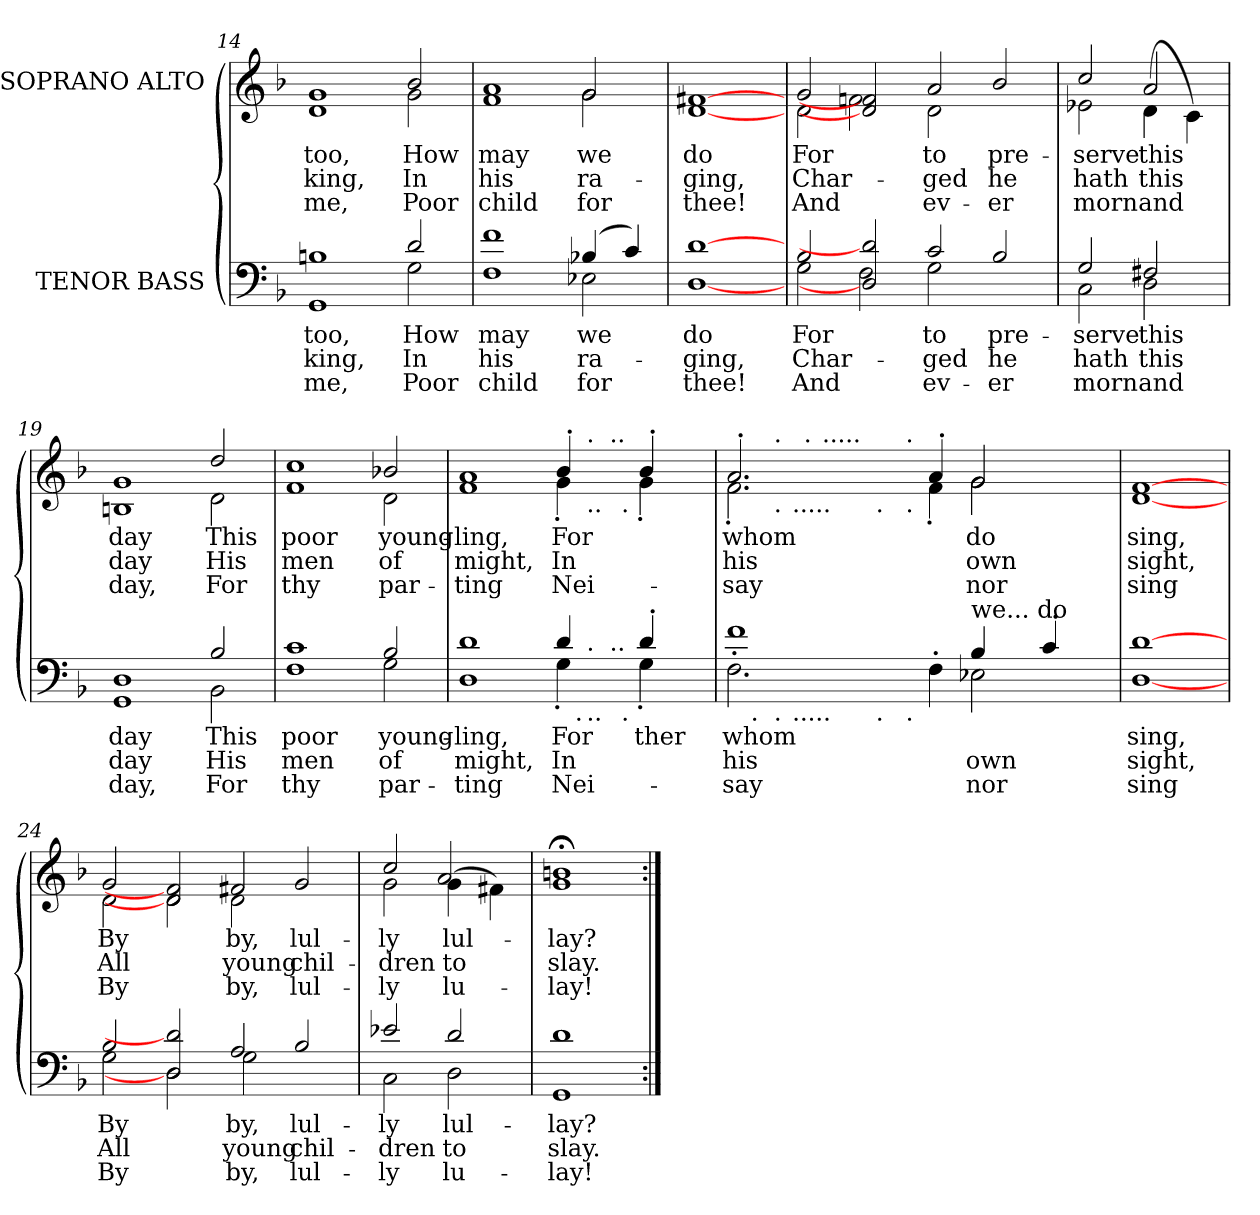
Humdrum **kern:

**kern	**text	**text	**text	**kern	**text	**text	**text
*part2	*part2	*part2	*part2	*part1	*part1	*part1	*part1
*staff2	*staff2	*staff2	*staff2	*staff1	*staff1	*staff1	*staff1
*I"TENOR BASS	*	*	*	*I"SOPRANO ALTO	*	*	*
*clefF4	*	*	*	*clefG2	*	*	*
*k[b-]	*	*	*	*k[b-]	*	*	*
*F:	*	*	*	*F:	*	*	*
=14	=14	=14	=14	=14	=14	=14	=14
!	!LO:LY:a	!LO:LY:a	!LO:LY:a	!	!LO:LY:b	!LO:LY:b	!LO:LY:b
*^	*	*	*	*^	*	*	*
1Bn	1GG	too,	king,	me,	1g	1d	too,	king,	me,
!	!	!LO:LY:a	!LO:LY:a	!LO:LY:a	!	!	!LO:LY:b	!LO:LY:b	!LO:LY:b
2d/	2G\	How	In	Poor	2b-/	2g\	How	In	Poor
=15	=15	=15	=15	=15	=15	=15	=15	=15	=15
!	!	!LO:LY:a	!LO:LY:a	!LO:LY:a	!	!	!LO:LY:b	!LO:LY:b	!LO:LY:b
1f	1F	may	his	child	1a	1f	may	his	child
!	!	!LO:LY:a	!LO:LY:a	!LO:LY:a	!	!	!LO:LY:b	!LO:LY:b	!LO:LY:b
(4B-X/	2E-X\	we	ra-	for	2g/	2g\	we	ra-	for
4c/)	.	.	.	.	.	.	.	.	.
*v	*v	*	*	*	*	*	*	*	*
*	*	*	*	*v	*v	*	*	*
=16	=16	=16	=16	=16	=16	=16	=16
!	!LO:LY:a	!LO:LY:a	!LO:LY:a	!	!LO:LY:b	!LO:LY:b	!LO:LY:b
[1D [1d	do	-ging,	thee!	[1d [1f#X	do	-ging,	thee!
=17	=17	=17	=17	=17	=17	=17	=17
!	!LO:LY:a	!LO:LY:a	!LO:LY:a	!	!LO:LY:b	!LO:LY:b	!LO:LY:b
*^	*	*	*	*^	*	*	*
2B-/	2G\	For	Char-	And	2g/	2d\	For	Char-	And
2D] 2d]	2F\	.	.	.	2d] 2f#]	2fn\	.	.	.
!	!	!LO:LY:a	!LO:LY:a	!LO:LY:a	!	!	!LO:LY:b	!LO:LY:b	!LO:LY:b
2c/	2G\	to	-ged	ev-	2a/	2d\	to	-ged	ev-
!	!	!LO:LY:a	!LO:LY:a	!LO:LY:a	!	!	!LO:LY:b	!LO:LY:b	!LO:LY:b
2B-/	2ryy	pre-	he	-er	2b-/	2ryy	pre-	he	-er
=18	=18	=18	=18	=18	=18	=18	=18	=18	=18
!	!	!LO:LY:a	!LO:LY:a	!LO:LY:a	!	!	!LO:LY:b	!LO:LY:b	!LO:LY:b
2G/	2C\	-serve	hath	morn	2cc/	2e-X\	-serve	hath	morn
!	!	!LO:LY:a	!LO:LY:a	!LO:LY:a	!	!	!LO:LY:b	!LO:LY:b	!LO:LY:b
2F#X/	2D\	this	this	and	(<4d\	2a/	this	this	and
.	.	.	.	.	4c\)	.	.	.	.
!!LO:LB:g=z	!!
=19	=19	=19	=19	=19	=19	=19	=19	=19	=19
!	!	!LO:LY:a	!LO:LY:a	!LO:LY:a	!	!	!LO:LY:b	!LO:LY:b	!LO:LY:b
1D	1GG	day	day	day,	1g	1Bn	day	day	day,
!	!	!LO:LY:a	!LO:LY:a	!LO:LY:a	!	!	!LO:LY:b	!LO:LY:b	!LO:LY:b
2B-/	2BB-\	This	His	For	2dd/	2d\	This	His	For
=20	=20	=20	=20	=20	=20	=20	=20	=20	=20
!	!	!LO:LY:a	!LO:LY:a	!LO:LY:a	!	!	!LO:LY:b	!LO:LY:b	!LO:LY:b
1c	1F	poor	men	thy	1cc	1f	poor	men	thy
!	!	!LO:LY:a	!LO:LY:a	!LO:LY:a	!	!	!LO:LY:b	!LO:LY:b	!LO:LY:b
2B-/	2G\	young-	of	par-	2b-X/	2d\	young-	of	par-
=21	=21	=21	=21	=21	=21	=21	=21	=21	=21
!	!	!LO:LY:a	!LO:LY:a	!LO:LY:a	!	!	!LO:LY:b	!LO:LY:b	!LO:LY:b
*^	*^	*	*	*	*^	*^	*	*	*
*	*	*^	*^	*	*	*	*	*	*^	*	*	*	*
*	*	*	*	*	*	*	*	*	*	*	*	*	*	*	*	*
1d	1D	1ryy	1ryy	1ryy	1ryy	-ling,	might,	-ting	1a	1f	1ryy	1ryy	1ryy	-ling,	might,	-ting
!	!	!	!	!	!	!LO:LY:a	!LO:LY:a	!LO:LY:a	!	!	!	!	!	!LO:LY:b	!LO:LY:b	!LO:LY:b
4d/	4G'<\	16ryy	16.ryy	8ryy	8.ryy	For	In	Nei-	4b-'>/	4g'<\	16.ryy	8ryy	8.ryy	For	In	Nei-
!	!	!LO:TX:b:t=.	!	!	!	!	!	!	!	!	!	!	!	!	!	!
.	.	4..ryy	.	.	.	.	.	.	.	.	.	.	.	.	.	.
!	!	!	!	!	!	!	!	!	!	!	!LO:TX:b:t=..	!	!	!	!	!
!	!	!	!	!	!	!	!	!	!	!	!LO:TX:a:t=.	!	!	!	!	!
!	!	!	!LO:TX:b:t=..	!	!	!	!	!	!	!	!	!	!	!	!	!
!	!	!	!LO:TX:a:t=.	!	!	!	!	!	!	!	!	!	!	!	!	!
.	.	.	4ryy	.	.	.	.	.	.	.	4ryy	.	.	.	.	.
.	.	.	.	32ryy	.	.	.	.	.	.	.	32ryy	.	.	.	.
!	!	!	!	!	!	!	!	!	!	!	!	!LO:TX:a:t=..	!	!	!	!
!	!	!	!	!LO:TX:a:t=..	!	!	!	!	!	!	!	!	!	!	!	!
.	.	.	.	4ryy	.	.	.	.	.	.	.	4ryy	.	.	.	.
!	!	!	!	!	!	!	!	!	!	!	!	!	!LO:TX:b:t=.	!	!	!
!	!	!	!	!	!LO:TX:b:t=.	!	!	!	!	!	!	!	!	!	!	!
.	.	.	.	.	4ryy	.	.	.	.	.	.	.	4ryy	.	.	.
!	!	!	!	!	!	!LO:LY:a	!	!	!	!	!	!	!	!	!	!
4d'>/	4G'<\	.	.	.	.	ther	.	.	4b-'>/	4g'<\	.	.	.	.	.	.
.	.	.	8ryy	.	.	.	.	.	.	.	8ryy	.	.	.	.	.
.	.	.	.	16.ryy	.	.	.	.	.	.	.	16.ryy	.	.	.	.
.	.	.	.	.	16ryy	.	.	.	.	.	.	.	16ryy	.	.	.
.	.	.	32ryy	.	.	.	.	.	.	.	32ryy	.	.	.	.	.
=22	=22	=22	=22	=22	=22	=22	=22	=22	=22	=22	=22	=22	=22	=22	=22	=22
!	!	!	!	!	!	!LO:LY:a	!LO:LY:a	!LO:LY:a	!	!	!	!	!	!LO:LY:b	!LO:LY:b	!LO:LY:b
*	*	*	*	*	*^	*	*	*	*	*	*^	*^	*^	*	*	*
*	*	*	*	*	*	*	*	*	*	*	*	*	*	*	*	*	*	*	*	*
2.F'<\	1f	16.ryy	8ryy	8..ryy	2ryy	2ryy	whom	his	say	2.a'>/	2.f'<\	8ryy	8..ryy	4ryy	4ryy	2ryy	2ryy	whom	his	-say
!	!	!LO:TX:b:t=.	!	!	!	!	!	!	!	!	!	!	!	!	!	!	!	!	!	!
.	.	1ryy	.	.	.	.	.	.	.	.	.	.	.	.	.	.	.	.	.	.
.	.	.	32ryy	.	.	.	.	.	.	.	.	32ryy	.	.	.	.	.	.	.	.
!	!	!	!	!	!	!	!	!	!	!	!	!LO:TX:b:t=.	!	!	!	!	!	!	!	!
!	!	!	!	!	!	!	!	!	!	!	!	!LO:TX:a:t=.	!	!	!	!	!	!	!	!
!	!	!	!LO:TX:b:t=.	!	!	!	!	!	!	!	!	!	!	!	!	!	!	!	!	!
.	.	.	1ryy	.	.	.	.	.	.	.	.	1ryy	.	.	.	.	.	.	.	.
!	!	!	!	!	!	!	!	!	!	!	!	!	!LO:TX:b:t=.....	!	!	!	!	!	!	!
!	!	!	!	!LO:TX:b:t=.....	!	!	!	!	!	!	!	!	!	!	!	!	!	!	!	!
.	.	.	.	1ryy	.	.	.	.	.	.	.	.	1ryy	.	.	.	.	.	.	.
!	!	!	!	!	!	!	!	!	!	!	!	!	!	!LO:TX:a:t=.	!	!	!	!	!	!
.	.	.	.	.	.	.	.	.	.	.	.	.	.	1ryy	16ryy	.	.	.	.	.
!	!	!	!	!	!	!	!	!	!	!	!	!	!	!	!LO:TX:a:t=.....	!	!	!	!	!
.	.	.	.	.	.	.	.	.	.	.	.	.	.	.	1ryy	.	.	.	.	.
.	.	.	.	.	16ryy	8ryy	.	.	.	.	.	.	.	.	.	16ryy	8ryy	.	.	.
!	!	!	!	!	!	!	!	!	!	!	!	!	!	!	!	!LO:TX:b:t=.	!	!	!	!
!	!	!	!	!	!LO:TX:b:t=.	!	!	!	!	!	!	!	!	!	!	!	!	!	!	!
.	.	.	.	.	2...ryy	.	.	.	.	.	.	.	.	.	.	2...ryy	.	.	.	.
.	.	.	.	.	.	32ryy	.	.	.	.	.	.	.	.	.	.	32ryy	.	.	.
!	!	!	!	!	!	!	!	!	!	!	!	!	!	!	!	!	!LO:TX:b:t=.	!	!	!
!	!	!	!	!	!	!	!	!	!	!	!	!	!	!	!	!	!LO:TX:a:t=.	!	!	!
!	!	!	!	!	!	!LO:TX:b:t=.	!	!	!	!	!	!	!	!	!	!	!	!	!	!
.	.	.	.	.	.	2ryy	.	.	.	.	.	.	.	.	.	.	2ryy	.	.	.
4F'<\	.	.	.	.	.	.	.	.	.	4a'>/	4f'<\	.	.	.	.	.	.	.	.	.
!LO:TX:a:t=we... do	!	!	!	!	!	!	!	!	!	!	!	!	!	!	!	!	!	!	!	!
!	!	!	!	!	!	!	!LO:LY:a	!LO:LY:a	!LO:LY:a	!	!	!	!	!	!	!	!	!LO:LY:b	!LO:LY:b	!LO:LY:b
4B-/	2E-X\	.	.	.	.	.	.	own	-nor	2g/	2g\	.	.	.	.	.	.	do	own	nor
.	.	4ryy	.	.	.	.	.	.	.	.	.	.	.	.	.	.	.	.	.	.
.	.	.	4ryy	.	.	4ryy	.	.	.	.	.	4ryy	.	.	.	.	4ryy	.	.	.
.	.	.	.	4ryy	.	.	.	.	.	.	.	.	4ryy	.	.	.	.	.	.	.
4c'>/	.	.	.	.	.	.	.	.	.	.	.	.	.	4ryy	.	.	.	.	.	.
.	.	.	.	.	.	.	.	.	.	.	.	.	.	.	8.ryy	.	.	.	.	.
.	.	8ryy	.	.	.	.	.	.	.	.	.	.	.	.	.	.	.	.	.	.
.	.	.	16.ryy	.	.	16.ryy	.	.	.	.	.	16.ryy	.	.	.	.	16.ryy	.	.	.
.	.	32ryy	.	32ryy	.	.	.	.	.	.	.	.	32ryy	.	.	.	.	.	.	.
!!LO:LB:g=z
=23	=23	=23	=23	=23	=23	=23	=23	=23	=23	=23	=23	=23	=23	=23	=23	=23	=23	=23	=23	=23
!	!	!	!	!	!	!	!LO:LY:a	!LO:LY:a	!LO:LY:a	!	!	!	!	!	!	!	!	!LO:LY:b	!LO:LY:b	!LO:LY:b
*v	*v	*v	*v	*v	*v	*v	*	*	*	*	*	*	*	*	*	*	*	*	*	*
*	*	*	*	*v	*v	*v	*v	*v	*v	*v	*v	*	*	*
[1D [1d	sing,	sight,	sing	[1d [1f	sing,	sight,	sing
=24	=24	=24	=24	=24	=24	=24	=24
!	!LO:LY:a	!LO:LY:a	!LO:LY:a	!	!LO:LY:b	!LO:LY:b	!LO:LY:b
*^	*	*	*	*^	*	*	*
2B-/	2G\	By	All	By	2g/	2d\	By	All	By
2D] 2d]	2D\	.	.	.	2d] 2f]	2d\	.	.	.
!	!	!LO:LY:a	!LO:LY:a	!LO:LY:a	!	!	!LO:LY:b	!LO:LY:b	!LO:LY:b
2A/	2G\	by,	young	by,	2f#X/	2d\	by,	young	by,
!	!	!LO:LY:a	!LO:LY:a	!LO:LY:a	!	!	!LO:LY:b	!LO:LY:b	!LO:LY:b
2B-/	2ryy	lul-	chil-	lul-	2g/	2ryy	lul-	chil-	lul-
=25	=25	=25	=25	=25	=25	=25	=25	=25	=25
!	!	!LO:LY:a	!LO:LY:a	!LO:LY:a	!	!	!LO:LY:b	!LO:LY:b	!LO:LY:b
2e-X/	2C\	-ly	-dren	-ly	2cc/	2g\	-ly	-dren	-ly
!	!	!LO:LY:a	!LO:LY:a	!LO:LY:a	!	!	!LO:LY:b	!LO:LY:b	!LO:LY:b
2d/	2D\	lul-	to	lu-	(<4g\	2a/	lul-	to	lu-
.	.	.	.	.	4f#X\)	.	.	.	.
*v	*v	*	*	*	*	*	*	*	*
*	*	*	*	*v	*v	*	*	*
=26	=26	=26	=26	=26	=26	=26	=26
!	!LO:LY:a	!LO:LY:a	!LO:LY:a	!	!LO:LY:b	!LO:LY:b	!LO:LY:b
1GG 1d	-lay?	slay.	-lay!	1g; 1bn;	-lay?	slay.	-lay!
=:|!	=:|!	=:|!	=:|!	=:|!	=:|!	=:|!	=:|!
*-	*-	*-	*-	*-	*-	*-	*-
